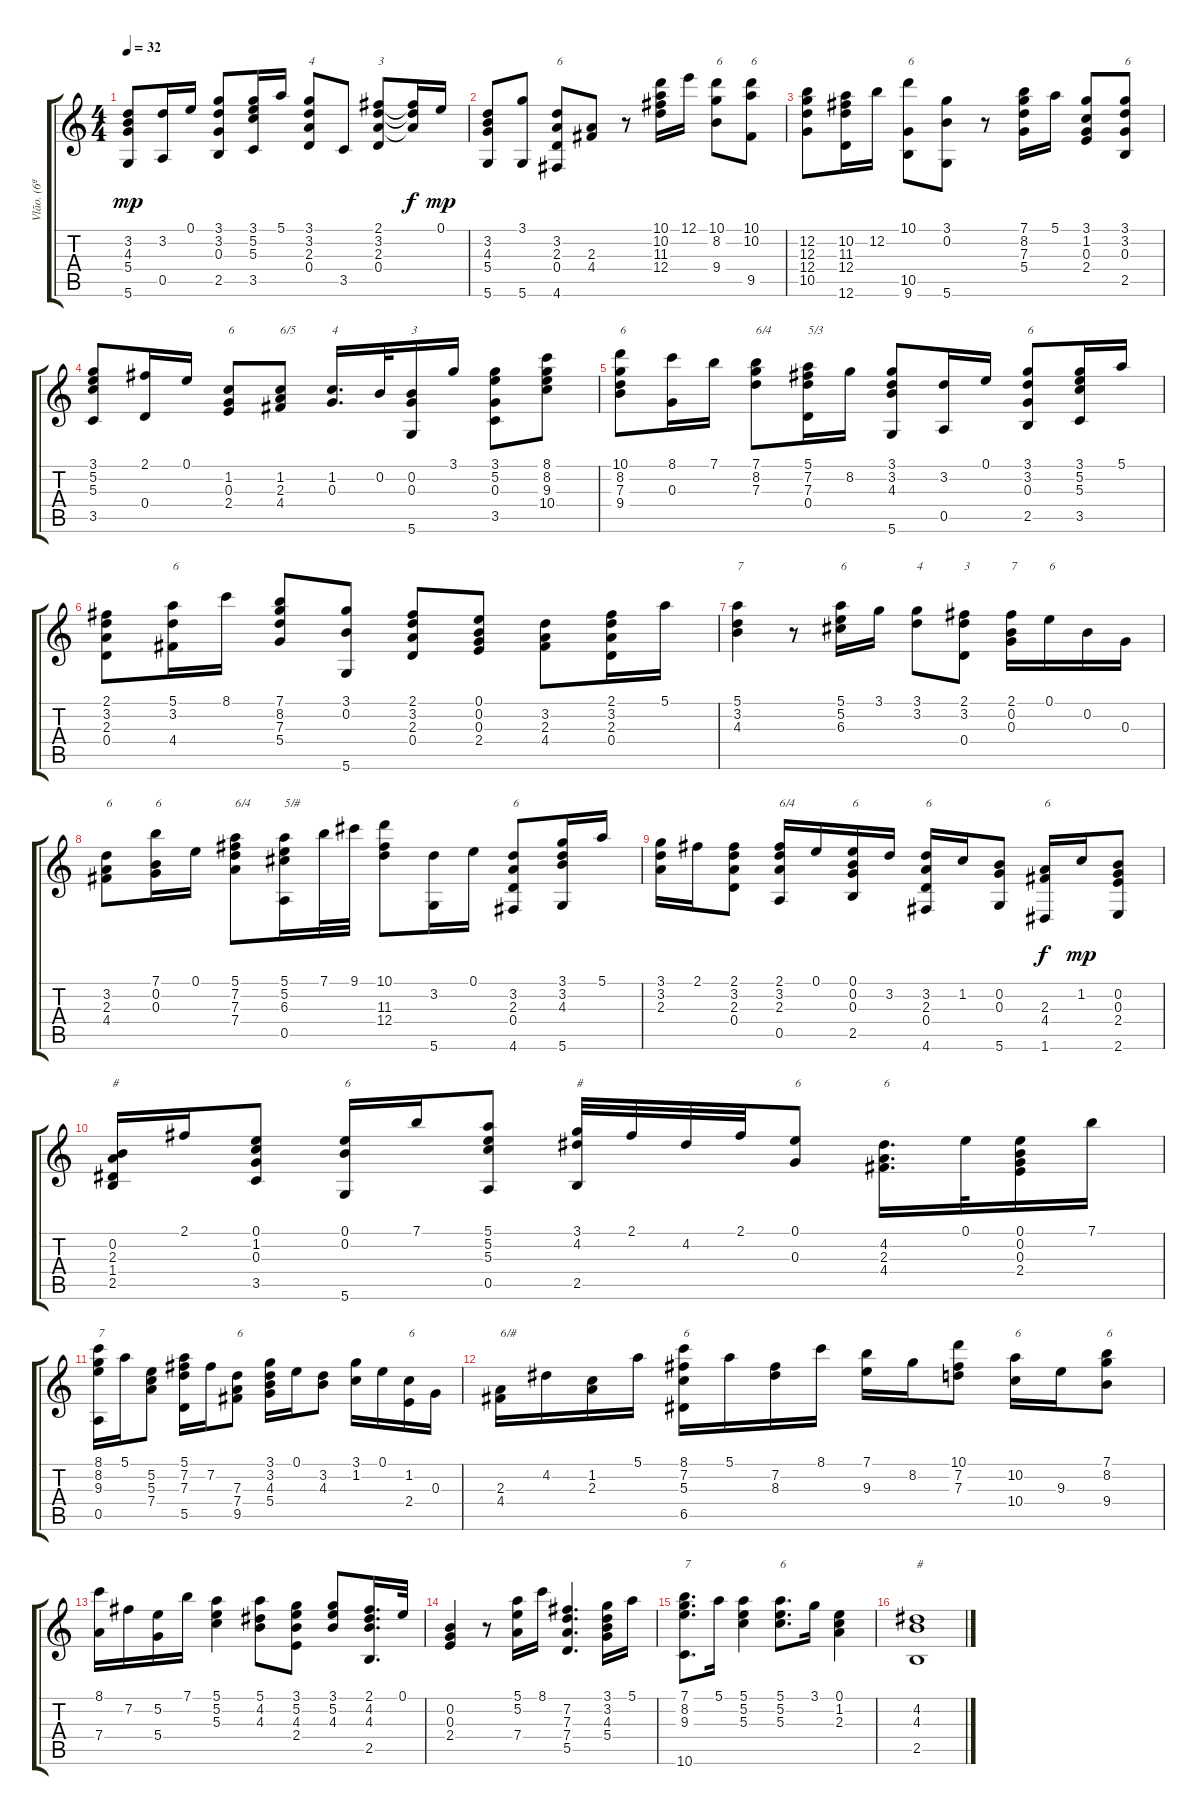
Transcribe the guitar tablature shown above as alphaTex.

\track ("Vlão. (6ª D)" "Vlão. (6ª ") {instrument acousticguitarnylon}
\staff {score tabs}
\tuning (E4 B3 G3 D3 A2 D2) {hide}
\ts (4 4)
\tempo 32
\clef g2
\ks c
(3.2 4.3 5.4 5.6).8{dy mp instrument acousticguitarnylon} (3.2 0.5).16 0.1.16 (3.1 3.2 0.3 2.5).8 (3.1 5.2 5.3 3.5).16 5.1.16 (3.1 3.2 2.3 0.4).8{txt "4"} 3.5.8 (2.1 3.2 2.3 0.4).8{txt "3"} (2.1{t} 3.2{t} 2.3{t}).16{dy f} 0.1.16{dy mp} |
(3.2 4.3 5.4 5.6).8 (3.1 5.6).8 (3.2 2.3 0.4 4.6).8{txt "6"} (2.3 4.4).8 r.8 (10.1 10.2 11.3 12.4).16 12.1.16 (10.1 8.2 9.4).8{txt "6"} (10.1 10.2 9.5).8{txt "6"} |
(12.2 12.3 12.4 10.5).8 (10.2 11.3 12.4 12.6).16 12.2.16 (10.1 10.5 9.6).8{txt "6"} (3.1 0.2 5.6).8 r.8 (7.1 8.2 7.3 5.4).16 5.1.16 (3.1 1.2 0.3 2.4).8 (3.1 3.2 0.3 2.5).8{txt "6"} |
(3.1 5.2 5.3 3.5).8 (2.1 0.4).16 0.1.16 (1.2 0.3 2.4).8{txt "6"} (1.2 2.3 4.4).8{txt "6/5"} (1.2 0.3).16{d txt "4"} 0.2.32 (0.2 0.3 5.6).16{txt "3"} 3.1.16 (3.1 5.2 0.3 3.5).8 (8.1 8.2 9.3 10.4).8 |
(10.1 8.2 7.3 9.4).8{txt "6"} (8.1 0.3).16 7.1.16 (7.1 8.2 7.3).8{txt "6/4"} (5.1 7.2 7.3 0.4).16{txt "5/3"} 8.2.16 (3.1 3.2 4.3 5.6).8 (3.2 0.5).16 0.1.16 (3.1 3.2 0.3 2.5).8{txt "6"} (3.1 5.2 5.3 3.5).16 5.1.16 |
(2.1 3.2 2.3 0.4).8 (5.1 3.2 4.4).16{txt "6"} 8.1.16 (7.1 8.2 7.3 5.4).8 (3.1 0.2 5.6).8 (2.1 3.2 2.3 0.4).8 (0.1 0.2 0.3 2.4).8 (3.2 2.3 4.4).8 (2.1 3.2 2.3 0.4).16 5.1.16 |
(5.1 3.2 4.3).4{txt "7"} r.8 (5.1 5.2 6.3).16{txt "6"} 3.1.16 (3.1 3.2).8{txt "4"} (2.1 3.2 0.4).8{txt "3"} (2.1 0.2 0.3).16{txt "7"} 0.1.16{txt "6"} 0.2.16 0.3.16 |
(3.2 2.3 4.4).8{txt "6"} (7.1 0.2 0.3).16{txt "6"} 0.1.16 (5.1 7.2 7.3 7.4).8{txt "6/4"} (5.1 5.2 6.3 0.5).16{txt "5/#"} 7.1.32 9.1.32 (10.1 11.3 12.4).8 (3.2 5.6).16 0.1.16 (3.2 2.3 0.4 4.6).8{txt "6"} (3.1 3.2 4.3 5.6).16 5.1.16 |
(3.1 3.2 2.3).16 2.1.16 (2.1 3.2 2.3 0.4).8 (2.1 3.2 2.3 0.5).16{txt "6/4"} 0.1.16 (0.1 0.2 0.3 2.5).16{txt "6"} 3.2.16 (3.2 2.3 0.4 4.6).16{txt "6"} 1.2.16 (0.2 0.3 5.6).8 (2.3 4.4 1.6).16{txt "6" dy f} 1.2.16{dy mp} (0.2 0.3 2.4 2.6).8 |
(0.2 2.3 1.4 2.5).16{txt "#"} 2.1.16 (0.1 1.2 0.3 3.5).8 (0.1 0.2 5.6).16{txt "6"} 7.1.16 (5.1 5.2 5.3 0.5).8 (3.1 4.2 2.5).32{txt "#"} 2.1.32 4.2.32 2.1.32 (0.1 0.3).8{txt "6"} (4.2 2.3 4.4).16{d txt "6"} 0.1.32 (0.1 0.2 0.3 2.4).16 7.1.16 |
(8.1 8.2 9.3 0.5).16{txt "7"} 5.1.16 (5.2 5.3 7.4).8 (5.1 7.2 7.3 5.5).16 7.2.16 (7.3 7.4 9.5).8{txt "6"} (3.1 3.2 4.3 5.4).16 0.1.16 (3.2 4.3).8 (3.1 1.2).16 0.1.16 (1.2 2.4).16{txt "6"} 0.3.16 |
(2.3 4.4).16{txt "6/#"} 4.2.16 (1.2 2.3).16 5.1.16 (8.1 7.2 5.3 6.5).16{txt "6"} 5.1.16 (7.2 8.3).16 8.1.16 (7.1 9.3).16 8.2.16 (10.1 7.2 7.3).8 (10.2 10.4).16{txt "6"} 9.3.16 (7.1 8.2 9.4).8{txt "6"} |
(8.1 7.4).16 7.2.16 (5.2 5.4).16 7.1.16 (5.1 5.2 5.3).4 (5.1 4.2 4.3).8 (3.1 5.2 4.3 2.4).8 (3.1 5.2 4.3).8 (2.1 4.2 4.3 2.5).16{d} 0.1.32 |
(0.2 0.3 2.4).4 r.8 (5.1 5.2 7.4).16 8.1.16 (7.2 7.3 7.4 5.5).4{d} (3.1 3.2 4.3 5.4).16 5.1.16 |
(7.1 8.2 9.3 10.6).8{d txt "7"} 5.1.16 (5.1 5.2 5.3).4 (5.1 5.2 5.3).8{d txt "6"} 3.1.16 (0.1 1.2 2.3).4 |
(4.2 4.3 2.5).1{txt "#"}
